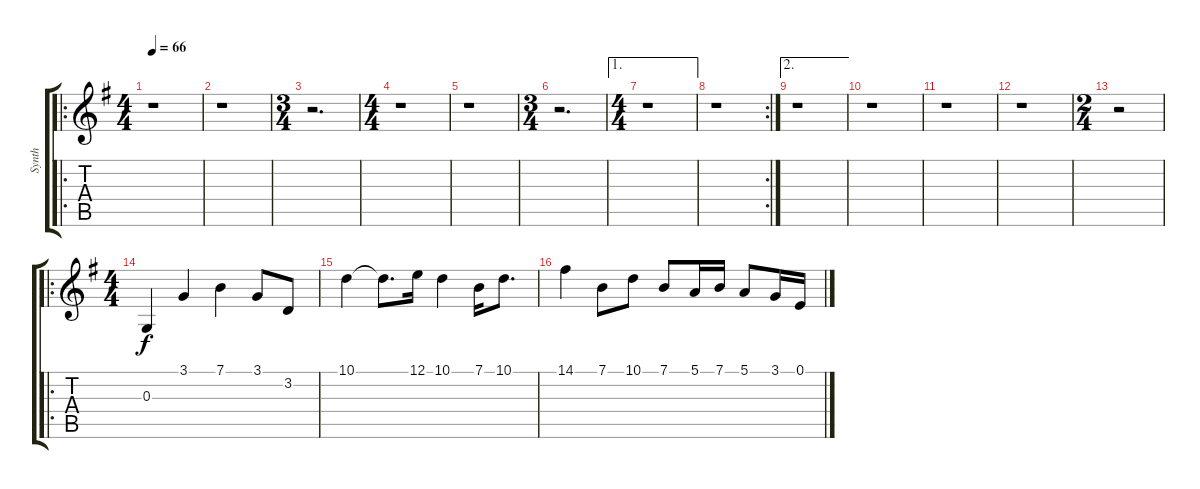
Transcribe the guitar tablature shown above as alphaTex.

\track ("Synth" "Synth") {instrument stringensemble1}
\staff {score tabs}
\tuning (E4 B3 G3 D3 A2 E2) {hide}
\ro
\ts (4 4)
\tempo 66
\clef g2
\ks g
r.1{dy f instrument stringensemble1} |
r.1 |
\ts (3 4)
r.2{d} |
\ts (4 4)
r.1 |
r.1 |
\ts (3 4)
r.2{d} |
\ae 1
\ts (4 4)
r.1 |
\rc 2
r.1 |
\ae 2
r.1 |
r.1 |
r.1 |
r.1 |
\ts (2 4)
r.2 |
\ro
\ts (4 4)
0.3.4{volume 13 instrument stringensemble1} 3.1.4 7.1.4 3.1.8 3.2.8 |
10.1.4 10.1{t}.8{d} 12.1.16 10.1.4 7.1.16 10.1.8{d} |
14.1.4 7.1.8 10.1.8 7.1.8 5.1.16 7.1.16 5.1.8 3.1.16 0.1.16
